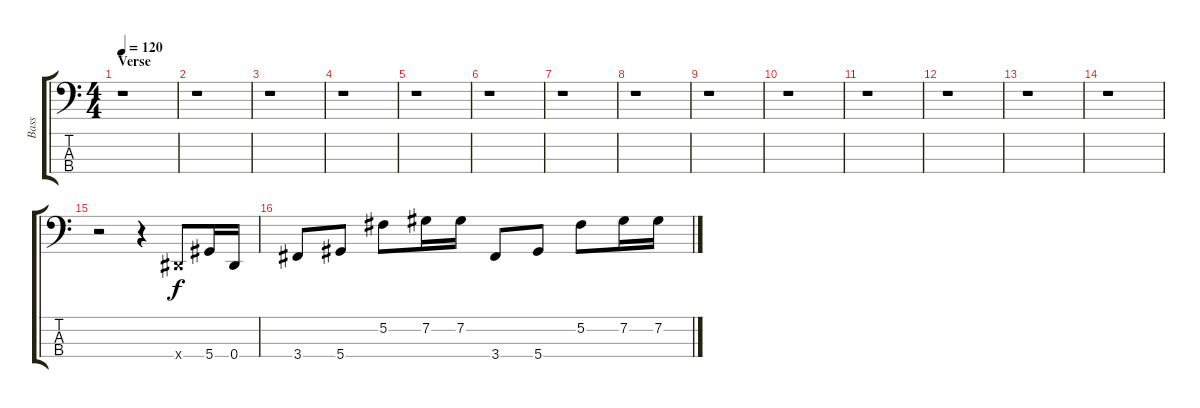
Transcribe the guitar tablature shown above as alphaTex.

\track ("Bass" "Bass") {instrument electricbassfinger}
\staff {score tabs}
\tuning (Gb2 Db2 Ab1 Eb1) {hide}
\ts (4 4)
\section ("" "Verse")
\tempo 120
\clef f4
\ks c
r.1{dy f} |
r.1 |
r.1 |
r.1 |
r.1 |
r.1 |
r.1 |
r.1 |
r.1 |
r.1 |
r.1 |
r.1 |
r.1 |
r.1 |
r.2 r.4 0.4{x}.8 5.4.16 0.4.16 |
3.4.8 5.4.8 5.2.8 7.2.16 7.2.16 3.4.8 5.4.8 5.2.8 7.2.16 7.2.16
